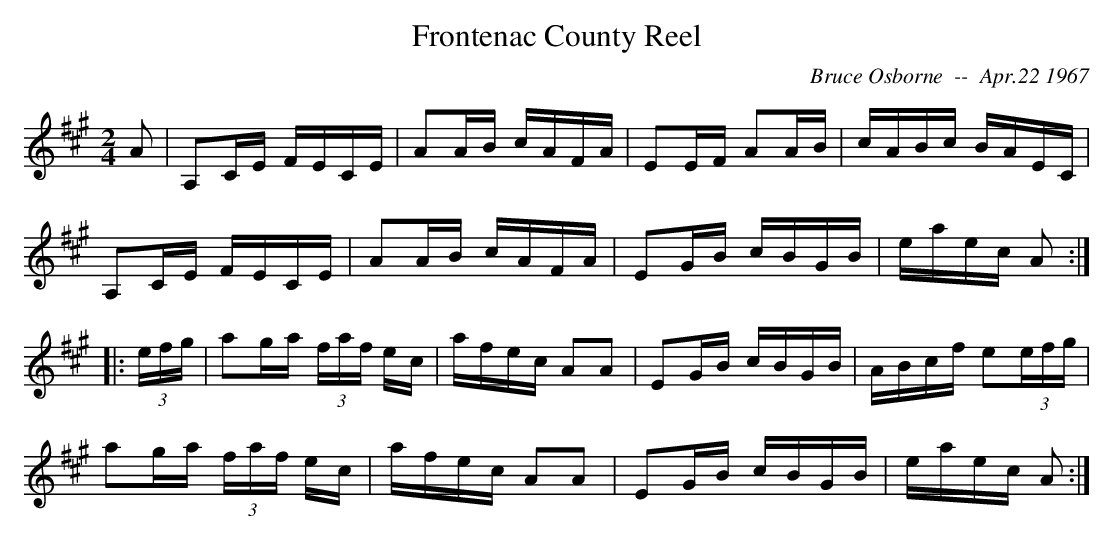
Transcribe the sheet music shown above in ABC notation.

X:1
T:Frontenac County Reel
C:Bruce Osborne  --  Apr.22 1967
M:2/4
L:1/16
K:A
A2|A,2CE FECE|A2AB cAFA|E2EF A2AB|cABc BAEC|!
A,2CE FECE|A2AB cAFA|E2GB cBGB|eaec A2:|!
|:(3efg|a2ga (3faf ec|afec A2A2|E2GB cBGB|ABcf e2(3efg|!
a2ga (3faf ec|afec A2A2|E2GB cBGB|eaec A2:|
